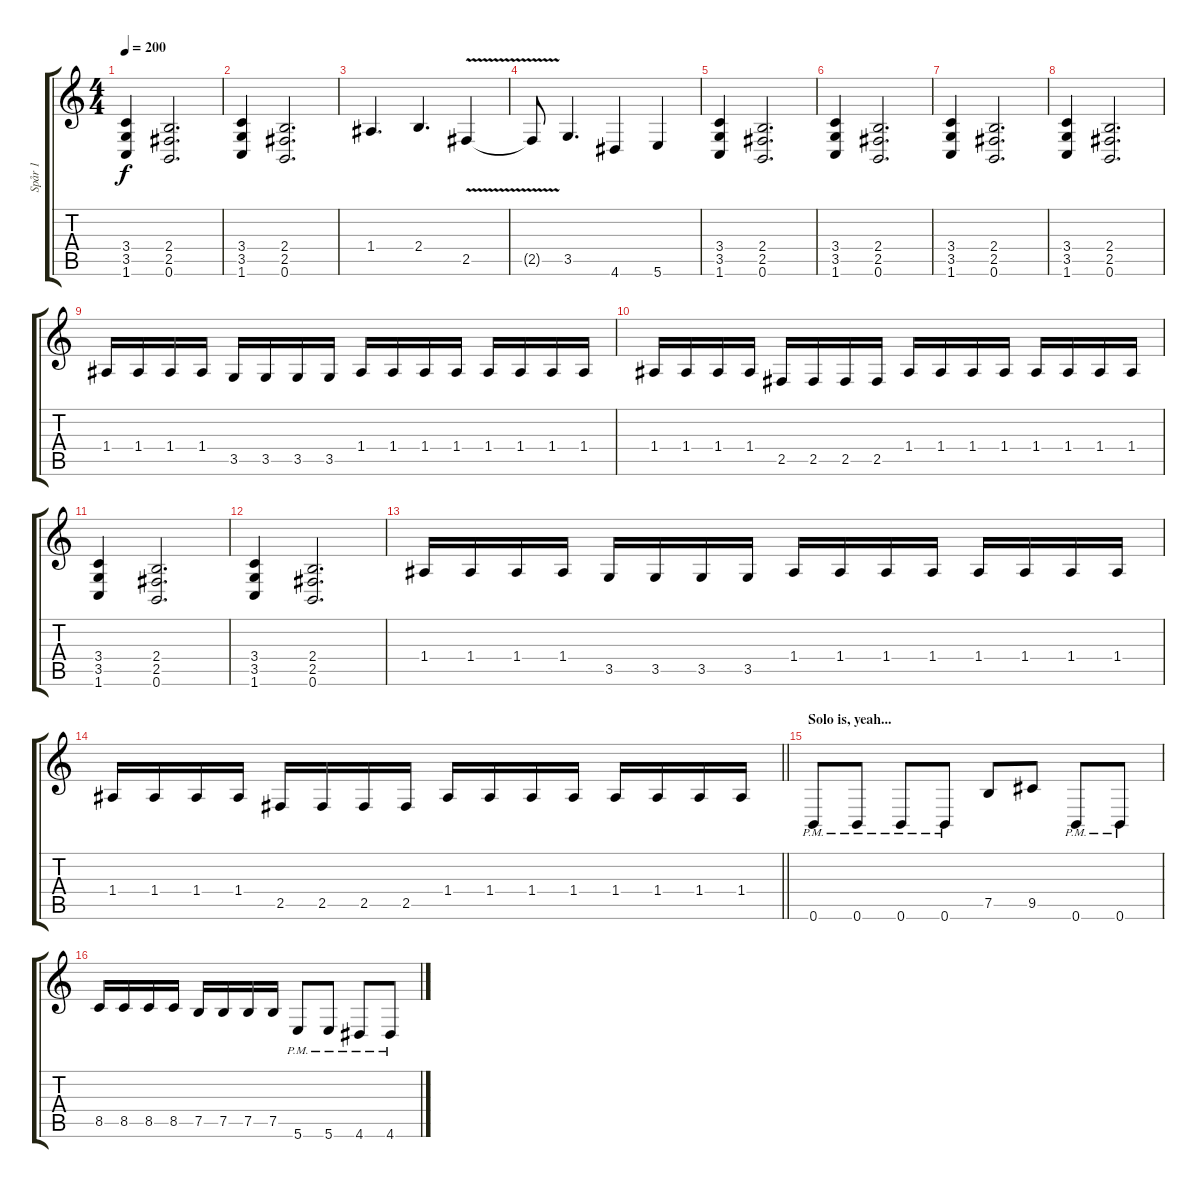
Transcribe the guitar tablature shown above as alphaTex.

\track ("Spår 1" "Spår 1") {instrument distortionguitar}
\staff {score tabs}
\tuning (A3 Gb3 D3 A2 E2 B1) {hide}
\ts (4 4)
\tempo 200
\clef g2
\ks c
(3.4 3.5 1.6).4{dy f} (2.4 2.5 0.6).2{d} |
(3.4 3.5 1.6).4 (2.4 2.5 0.6).2{d} |
1.4.4{d} 2.4.4{d} 2.5{v}.4 |
2.5{t}.8 3.5.4{d} 4.6.4 5.6.4 |
(3.4 3.5 1.6).4 (2.4 2.5 0.6).2{d} |
(3.4 3.5 1.6).4 (2.4 2.5 0.6).2{d} |
(3.4 3.5 1.6).4 (2.4 2.5 0.6).2{d} |
(3.4 3.5 1.6).4 (2.4 2.5 0.6).2{d} |
1.4.16 1.4.16 1.4.16 1.4.16 3.5.16 3.5.16 3.5.16 3.5.16 1.4.16 1.4.16 1.4.16 1.4.16 1.4.16 1.4.16 1.4.16 1.4.16 |
1.4.16 1.4.16 1.4.16 1.4.16 2.5.16 2.5.16 2.5.16 2.5.16 1.4.16 1.4.16 1.4.16 1.4.16 1.4.16 1.4.16 1.4.16 1.4.16 |
(3.4 3.5 1.6).4 (2.4 2.5 0.6).2{d} |
(3.4 3.5 1.6).4 (2.4 2.5 0.6).2{d} |
1.4.16 1.4.16 1.4.16 1.4.16 3.5.16 3.5.16 3.5.16 3.5.16 1.4.16 1.4.16 1.4.16 1.4.16 1.4.16 1.4.16 1.4.16 1.4.16 |
\barLineRight lightlight
1.4.16 1.4.16 1.4.16 1.4.16 2.5.16 2.5.16 2.5.16 2.5.16 1.4.16 1.4.16 1.4.16 1.4.16 1.4.16 1.4.16 1.4.16 1.4.16 |
\section ("" "Solo is, yeah...")
0.6{pm}.8 0.6{pm}.8 0.6{pm}.8 0.6{pm}.8 7.5.8 9.5.8 0.6{pm}.8 0.6{pm}.8 |
8.5.16 8.5.16 8.5.16 8.5.16 7.5.16 7.5.16 7.5.16 7.5.16 5.6{pm}.8 5.6{pm}.8 4.6{pm}.8 4.6{pm}.8
